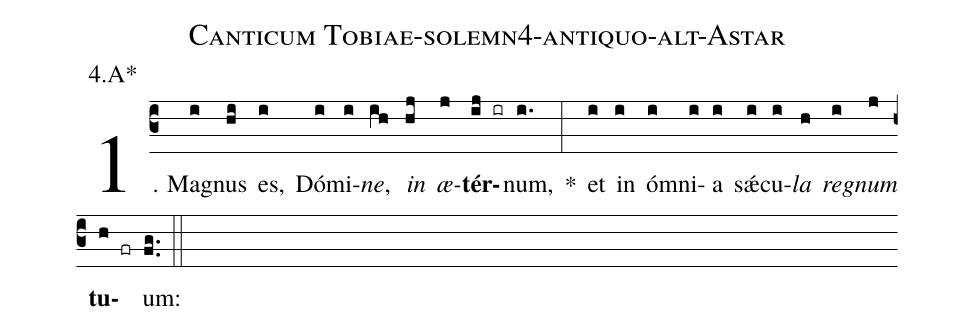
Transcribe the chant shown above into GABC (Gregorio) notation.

name: Canticum Tobiae-solemn4-antiquo-alt-Astar;
annotation: 4.A*;
%%
(c3)1. Ma(i)gnus(hi) es,(i) Dó(i)mi(i)<i>ne</i>,(ih) <i>in</i>(hj) <i>æ</i>(j)<b>tér</b>(ij ir)num,(i.) *(:) et(i) in(i) óm(i)ni(i)a(i) sǽ(i)cu(i)<i>la</i>(h) <i>re</i>(i)<i>gnum</i>(j) <b>tu</b>(h fr)um:(fg..) (::)
